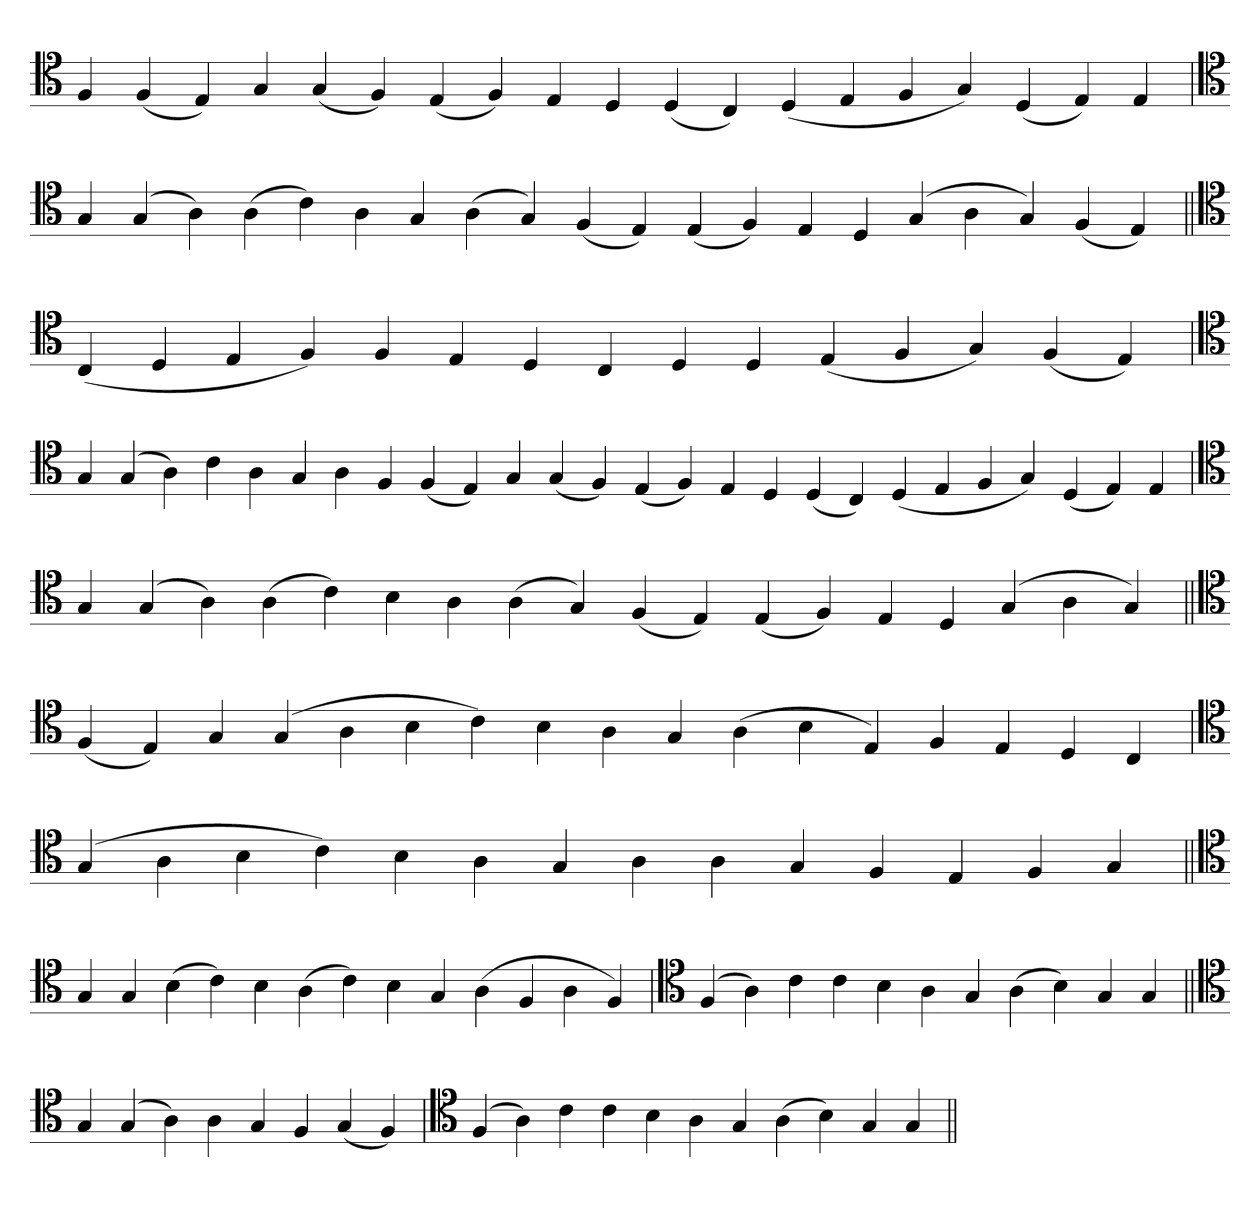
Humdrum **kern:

**kern
*part1
*staff1
*clefC4
=
4F
(4F
4E)
4G
(4G
4F)
(4E
4F)
4E
4D
(4D
4C)
(4D
4E
4F
4G)
(4D
4E)
4E
='
*clefC4
4G
(4G
4A)
(4A
4c)
4A
4G
(4A
4G)
(4F
4E)
(4E
4F)
4E
4D
(4G
4A
4G)
(4F
4E)
=||
*clefC4
(4C
4D
4E
4F)
4F
4E
4D
4C
4D
4D
(4E
4F
4G)
(4F
4E)
=`
*clefC4
4G
(4G
4A)
4c
4A
4G
4A
4F
(4F
4E)
4G
(4G
4F)
(4E
4F)
4E
4D
(4D
4C)
(4D
4E
4F
4G)
(4D
4E)
4E
='
*clefC4
4G
(4G
4A)
(4A
4c)
4B
4A
(4A
4G)
(4F
4E)
(4E
4F)
4E
4D
(4G
4A
4G)
=||
*clefC4
(4F
4E)
4G
(4G
4A
4B
4c)
4B
4A
4G
(4A
4B
4E)
4F
4E
4D
4C
=`
*clefC4
(4G
4A
4B
4c)
4B
4A
4G
4A
4A
4G
4F
4E
4F
4G
=||
*clefC4
4G
4G
(4B
4c)
4B
(4A
4c)
4B
4G
(4A
4F
4A
4F)
=`
*clefC4
(4F
4A)
4c
4c
4B
4A
4G
(4A
4B)
4G
4G
=||
*clefC4
4G
(4G
4A)
4A
4G
4F
(4G
4F)
=`
*clefC4
(4F
4A)
4c
4c
4B
4A
4G
(4A
4B)
4G
4G
=||
*-
